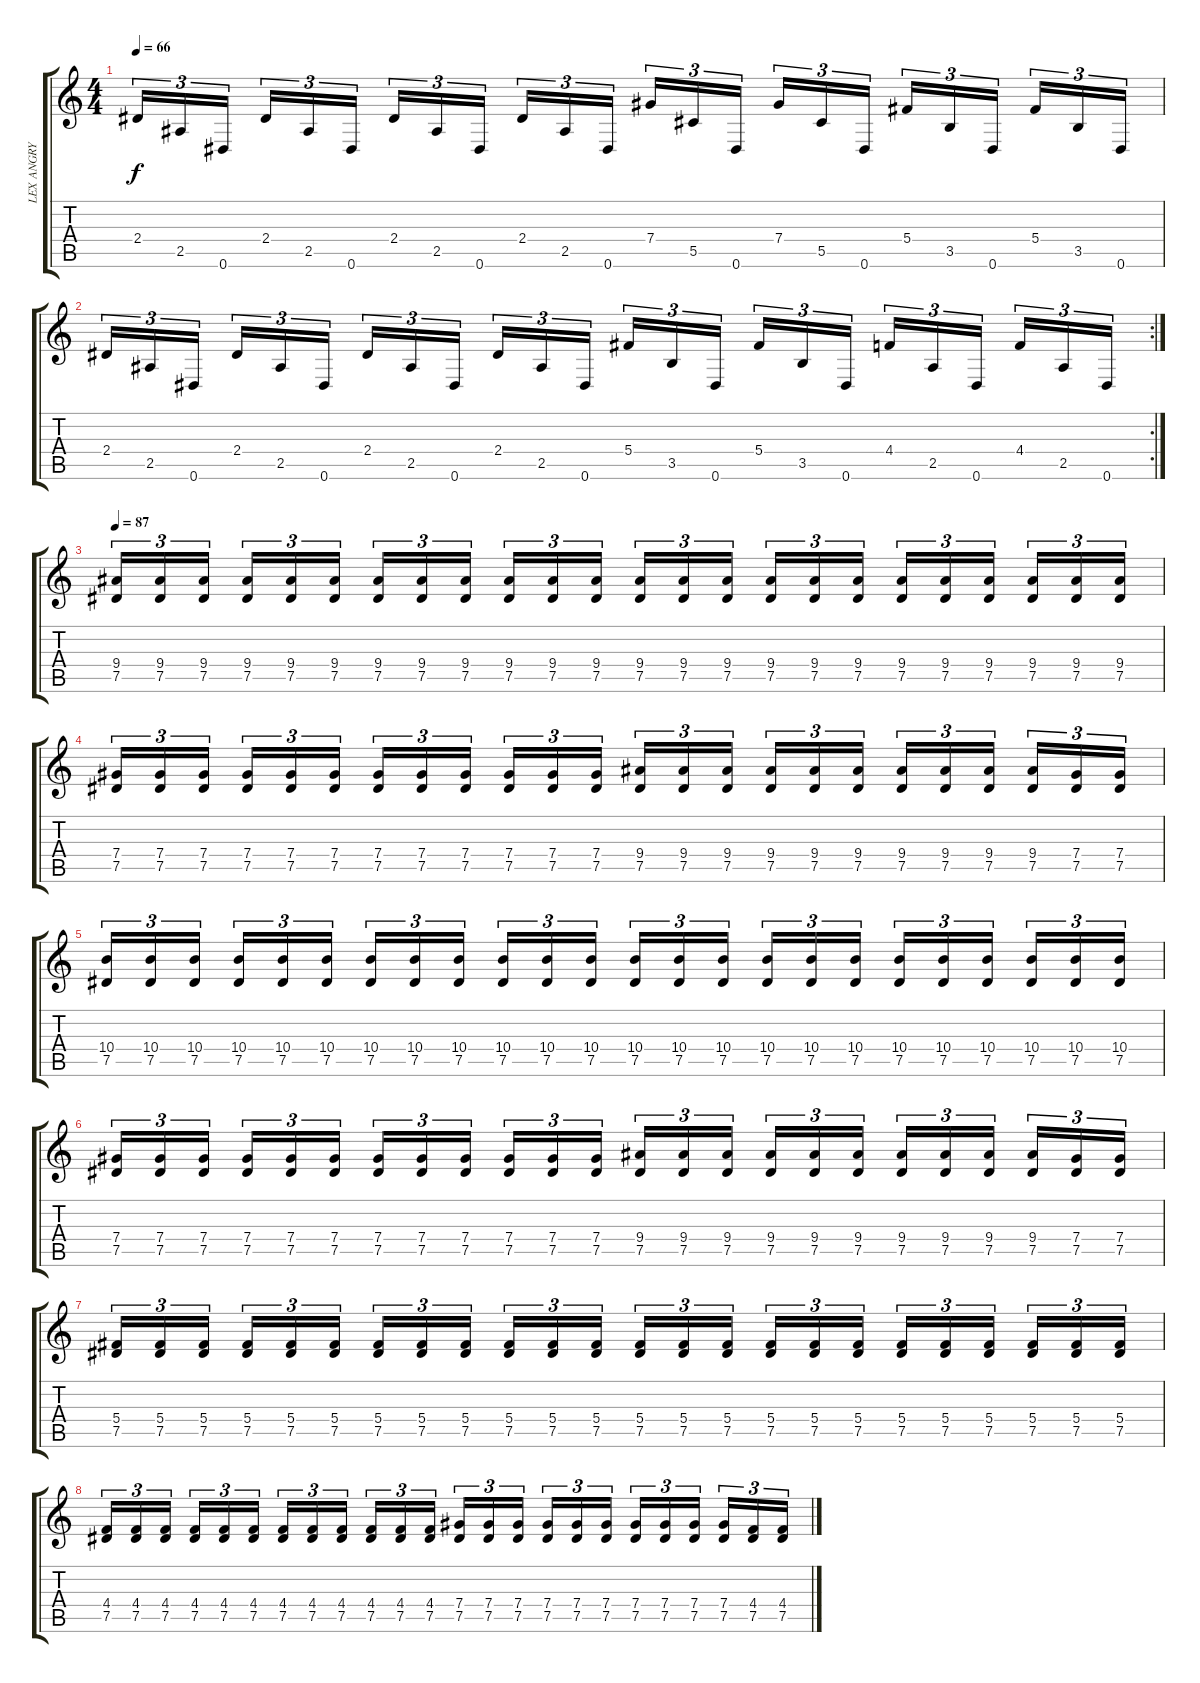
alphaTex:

\track ("LEX ANGRY" "LEX ANGRY") {instrument distortionguitar}
\staff {score tabs}
\tuning (Eb4 Bb3 Gb3 Db3 Ab2 Eb2) {hide}
\ts (4 4)
\tempo 66
\clef g2
\ks c
2.4.16{tu (3 2) dy f} 2.5.16{tu (3 2)} 0.6.16{tu (3 2) beam splitsecondary} 2.4.16{tu (3 2)} 2.5.16{tu (3 2)} 0.6.16{tu (3 2)} 2.4.16{tu (3 2)} 2.5.16{tu (3 2)} 0.6.16{tu (3 2) beam splitsecondary} 2.4.16{tu (3 2)} 2.5.16{tu (3 2)} 0.6.16{tu (3 2)} 7.4.16{tu (3 2)} 5.5.16{tu (3 2)} 0.6.16{tu (3 2) beam splitsecondary} 7.4.16{tu (3 2)} 5.5.16{tu (3 2)} 0.6.16{tu (3 2)} 5.4.16{tu (3 2)} 3.5.16{tu (3 2)} 0.6.16{tu (3 2) beam splitsecondary} 5.4.16{tu (3 2)} 3.5.16{tu (3 2)} 0.6.16{tu (3 2)} |
\rc 2
2.4.16{tu (3 2)} 2.5.16{tu (3 2)} 0.6.16{tu (3 2) beam splitsecondary} 2.4.16{tu (3 2)} 2.5.16{tu (3 2)} 0.6.16{tu (3 2)} 2.4.16{tu (3 2)} 2.5.16{tu (3 2)} 0.6.16{tu (3 2) beam splitsecondary} 2.4.16{tu (3 2)} 2.5.16{tu (3 2)} 0.6.16{tu (3 2)} 5.4.16{tu (3 2)} 3.5.16{tu (3 2)} 0.6.16{tu (3 2) beam splitsecondary} 5.4.16{tu (3 2)} 3.5.16{tu (3 2)} 0.6.16{tu (3 2)} 4.4.16{tu (3 2)} 2.5.16{tu (3 2)} 0.6.16{tu (3 2) beam splitsecondary} 4.4.16{tu (3 2)} 2.5.16{tu (3 2)} 0.6.16{tu (3 2)} |
\tempo 87
(9.4 7.5).16{tu (3 2)} (9.4 7.5).16{tu (3 2)} (9.4 7.5).16{tu (3 2) beam splitsecondary} (9.4 7.5).16{tu (3 2)} (9.4 7.5).16{tu (3 2)} (9.4 7.5).16{tu (3 2)} (9.4 7.5).16{tu (3 2)} (9.4 7.5).16{tu (3 2)} (9.4 7.5).16{tu (3 2) beam splitsecondary} (9.4 7.5).16{tu (3 2)} (9.4 7.5).16{tu (3 2)} (9.4 7.5).16{tu (3 2)} (9.4 7.5).16{tu (3 2)} (9.4 7.5).16{tu (3 2)} (9.4 7.5).16{tu (3 2) beam splitsecondary} (9.4 7.5).16{tu (3 2)} (9.4 7.5).16{tu (3 2)} (9.4 7.5).16{tu (3 2)} (9.4 7.5).16{tu (3 2)} (9.4 7.5).16{tu (3 2)} (9.4 7.5).16{tu (3 2) beam splitsecondary} (9.4 7.5).16{tu (3 2)} (9.4 7.5).16{tu (3 2)} (9.4 7.5).16{tu (3 2)} |
(7.4 7.5).16{tu (3 2)} (7.4 7.5).16{tu (3 2)} (7.4 7.5).16{tu (3 2) beam splitsecondary} (7.4 7.5).16{tu (3 2)} (7.4 7.5).16{tu (3 2)} (7.4 7.5).16{tu (3 2)} (7.4 7.5).16{tu (3 2)} (7.4 7.5).16{tu (3 2)} (7.4 7.5).16{tu (3 2) beam splitsecondary} (7.4 7.5).16{tu (3 2)} (7.4 7.5).16{tu (3 2)} (7.4 7.5).16{tu (3 2)} (9.4 7.5).16{tu (3 2)} (9.4 7.5).16{tu (3 2)} (9.4 7.5).16{tu (3 2) beam splitsecondary} (9.4 7.5).16{tu (3 2)} (9.4 7.5).16{tu (3 2)} (9.4 7.5).16{tu (3 2)} (9.4 7.5).16{tu (3 2)} (9.4 7.5).16{tu (3 2)} (9.4 7.5).16{tu (3 2) beam splitsecondary} (9.4 7.5).16{tu (3 2)} (7.4 7.5).16{tu (3 2)} (7.4 7.5).16{tu (3 2)} |
(10.4 7.5).16{tu (3 2)} (10.4 7.5).16{tu (3 2)} (10.4 7.5).16{tu (3 2) beam splitsecondary} (10.4 7.5).16{tu (3 2)} (10.4 7.5).16{tu (3 2)} (10.4 7.5).16{tu (3 2)} (10.4 7.5).16{tu (3 2)} (10.4 7.5).16{tu (3 2)} (10.4 7.5).16{tu (3 2) beam splitsecondary} (10.4 7.5).16{tu (3 2)} (10.4 7.5).16{tu (3 2)} (10.4 7.5).16{tu (3 2)} (10.4 7.5).16{tu (3 2)} (10.4 7.5).16{tu (3 2)} (10.4 7.5).16{tu (3 2) beam splitsecondary} (10.4 7.5).16{tu (3 2)} (10.4 7.5).16{tu (3 2)} (10.4 7.5).16{tu (3 2)} (10.4 7.5).16{tu (3 2)} (10.4 7.5).16{tu (3 2)} (10.4 7.5).16{tu (3 2) beam splitsecondary} (10.4 7.5).16{tu (3 2)} (10.4 7.5).16{tu (3 2)} (10.4 7.5).16{tu (3 2)} |
(7.4 7.5).16{tu (3 2)} (7.4 7.5).16{tu (3 2)} (7.4 7.5).16{tu (3 2) beam splitsecondary} (7.4 7.5).16{tu (3 2)} (7.4 7.5).16{tu (3 2)} (7.4 7.5).16{tu (3 2)} (7.4 7.5).16{tu (3 2)} (7.4 7.5).16{tu (3 2)} (7.4 7.5).16{tu (3 2) beam splitsecondary} (7.4 7.5).16{tu (3 2)} (7.4 7.5).16{tu (3 2)} (7.4 7.5).16{tu (3 2)} (9.4 7.5).16{tu (3 2)} (9.4 7.5).16{tu (3 2)} (9.4 7.5).16{tu (3 2) beam splitsecondary} (9.4 7.5).16{tu (3 2)} (9.4 7.5).16{tu (3 2)} (9.4 7.5).16{tu (3 2)} (9.4 7.5).16{tu (3 2)} (9.4 7.5).16{tu (3 2)} (9.4 7.5).16{tu (3 2) beam splitsecondary} (9.4 7.5).16{tu (3 2)} (7.4 7.5).16{tu (3 2)} (7.4 7.5).16{tu (3 2)} |
(5.4 7.5).16{tu (3 2)} (5.4 7.5).16{tu (3 2)} (5.4 7.5).16{tu (3 2) beam splitsecondary} (5.4 7.5).16{tu (3 2)} (5.4 7.5).16{tu (3 2)} (5.4 7.5).16{tu (3 2)} (5.4 7.5).16{tu (3 2)} (5.4 7.5).16{tu (3 2)} (5.4 7.5).16{tu (3 2) beam splitsecondary} (5.4 7.5).16{tu (3 2)} (5.4 7.5).16{tu (3 2)} (5.4 7.5).16{tu (3 2)} (5.4 7.5).16{tu (3 2)} (5.4 7.5).16{tu (3 2)} (5.4 7.5).16{tu (3 2) beam splitsecondary} (5.4 7.5).16{tu (3 2)} (5.4 7.5).16{tu (3 2)} (5.4 7.5).16{tu (3 2)} (5.4 7.5).16{tu (3 2)} (5.4 7.5).16{tu (3 2)} (5.4 7.5).16{tu (3 2) beam splitsecondary} (5.4 7.5).16{tu (3 2)} (5.4 7.5).16{tu (3 2)} (5.4 7.5).16{tu (3 2)} |
(4.4 7.5).16{tu (3 2)} (4.4 7.5).16{tu (3 2)} (4.4 7.5).16{tu (3 2) beam splitsecondary} (4.4 7.5).16{tu (3 2)} (4.4 7.5).16{tu (3 2)} (4.4 7.5).16{tu (3 2)} (4.4 7.5).16{tu (3 2)} (4.4 7.5).16{tu (3 2)} (4.4 7.5).16{tu (3 2) beam splitsecondary} (4.4 7.5).16{tu (3 2)} (4.4 7.5).16{tu (3 2)} (4.4 7.5).16{tu (3 2)} (7.4 7.5).16{tu (3 2)} (7.4 7.5).16{tu (3 2)} (7.4 7.5).16{tu (3 2) beam splitsecondary} (7.4 7.5).16{tu (3 2)} (7.4 7.5).16{tu (3 2)} (7.4 7.5).16{tu (3 2)} (7.4 7.5).16{tu (3 2)} (7.4 7.5).16{tu (3 2)} (7.4 7.5).16{tu (3 2) beam splitsecondary} (7.4 7.5).16{tu (3 2)} (4.4 7.5).16{tu (3 2)} (4.4 7.5).16{tu (3 2)}
